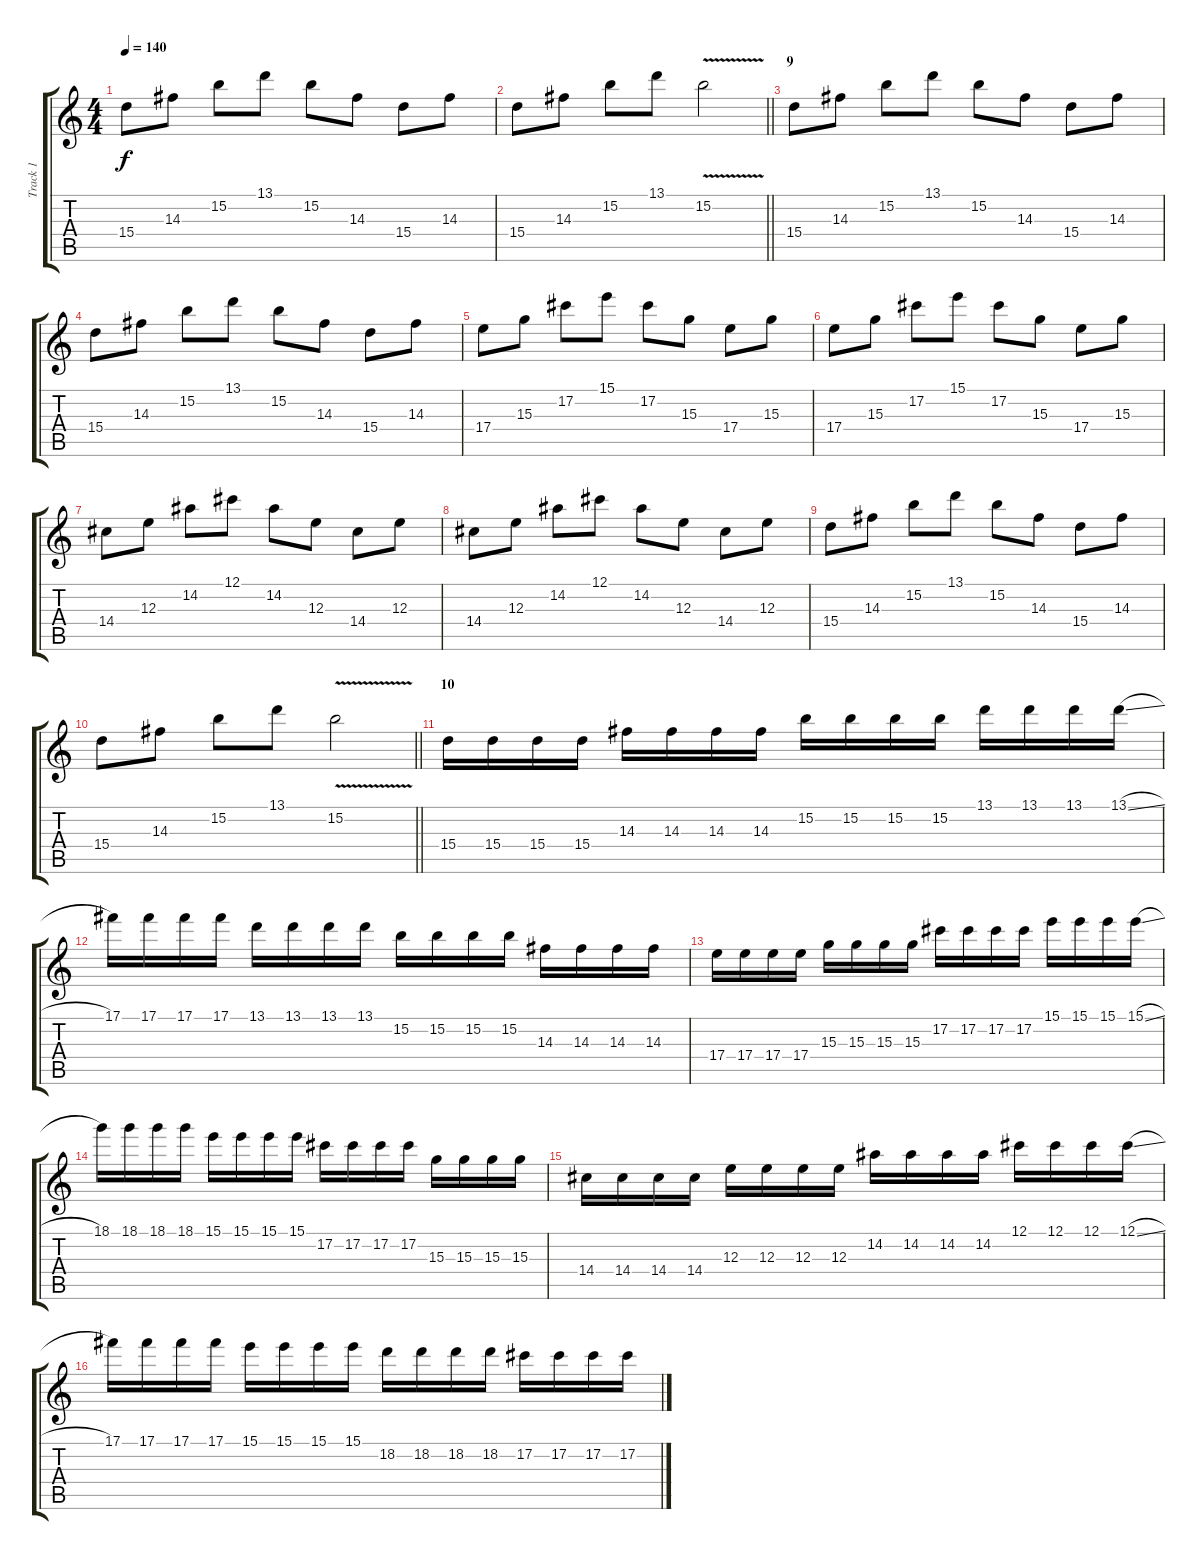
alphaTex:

\track ("Track 1" "Track 1") {instrument distortionguitar}
\staff {score tabs}
\tuning (Db4 Ab3 E3 B2 Gb2 B1) {hide}
\ts (4 4)
\tempo 140
\clef g2
\ks c
15.4.8{dy f} 14.3.8 15.2.8 13.1.8 15.2.8 14.3.8 15.4.8 14.3.8 |
\barLineRight lightlight
15.4.8 14.3.8 15.2.8 13.1.8 15.2{v}.2 |
\section ("" "9")
15.4.8 14.3.8 15.2.8 13.1.8 15.2.8 14.3.8 15.4.8 14.3.8 |
15.4.8 14.3.8 15.2.8 13.1.8 15.2.8 14.3.8 15.4.8 14.3.8 |
17.4.8 15.3.8 17.2.8 15.1.8 17.2.8 15.3.8 17.4.8 15.3.8 |
17.4.8 15.3.8 17.2.8 15.1.8 17.2.8 15.3.8 17.4.8 15.3.8 |
14.4.8 12.3.8 14.2.8 12.1.8 14.2.8 12.3.8 14.4.8 12.3.8 |
14.4.8 12.3.8 14.2.8 12.1.8 14.2.8 12.3.8 14.4.8 12.3.8 |
15.4.8 14.3.8 15.2.8 13.1.8 15.2.8 14.3.8 15.4.8 14.3.8 |
\barLineRight lightlight
15.4.8 14.3.8 15.2.8 13.1.8 15.2{v}.2 |
\section ("" "10")
15.4.16 15.4.16 15.4.16 15.4.16 14.3.16 14.3.16 14.3.16 14.3.16 15.2.16 15.2.16 15.2.16 15.2.16 13.1.16 13.1.16 13.1.16 13.1{sl}.16 |
17.1.16 17.1.16 17.1.16 17.1.16 13.1.16 13.1.16 13.1.16 13.1.16 15.2.16 15.2.16 15.2.16 15.2.16 14.3.16 14.3.16 14.3.16 14.3.16 |
17.4.16 17.4.16 17.4.16 17.4.16 15.3.16 15.3.16 15.3.16 15.3.16 17.2.16 17.2.16 17.2.16 17.2.16 15.1.16 15.1.16 15.1.16 15.1{sl}.16 |
18.1.16 18.1.16 18.1.16 18.1.16 15.1.16 15.1.16 15.1.16 15.1.16 17.2.16 17.2.16 17.2.16 17.2.16 15.3.16 15.3.16 15.3.16 15.3.16 |
14.4.16 14.4.16 14.4.16 14.4.16 12.3.16 12.3.16 12.3.16 12.3.16 14.2.16 14.2.16 14.2.16 14.2.16 12.1.16 12.1.16 12.1.16 12.1{sl}.16 |
17.1.16 17.1.16 17.1.16 17.1.16 15.1.16 15.1.16 15.1.16 15.1.16 18.2.16 18.2.16 18.2.16 18.2.16 17.2.16 17.2.16 17.2.16 17.2.16
